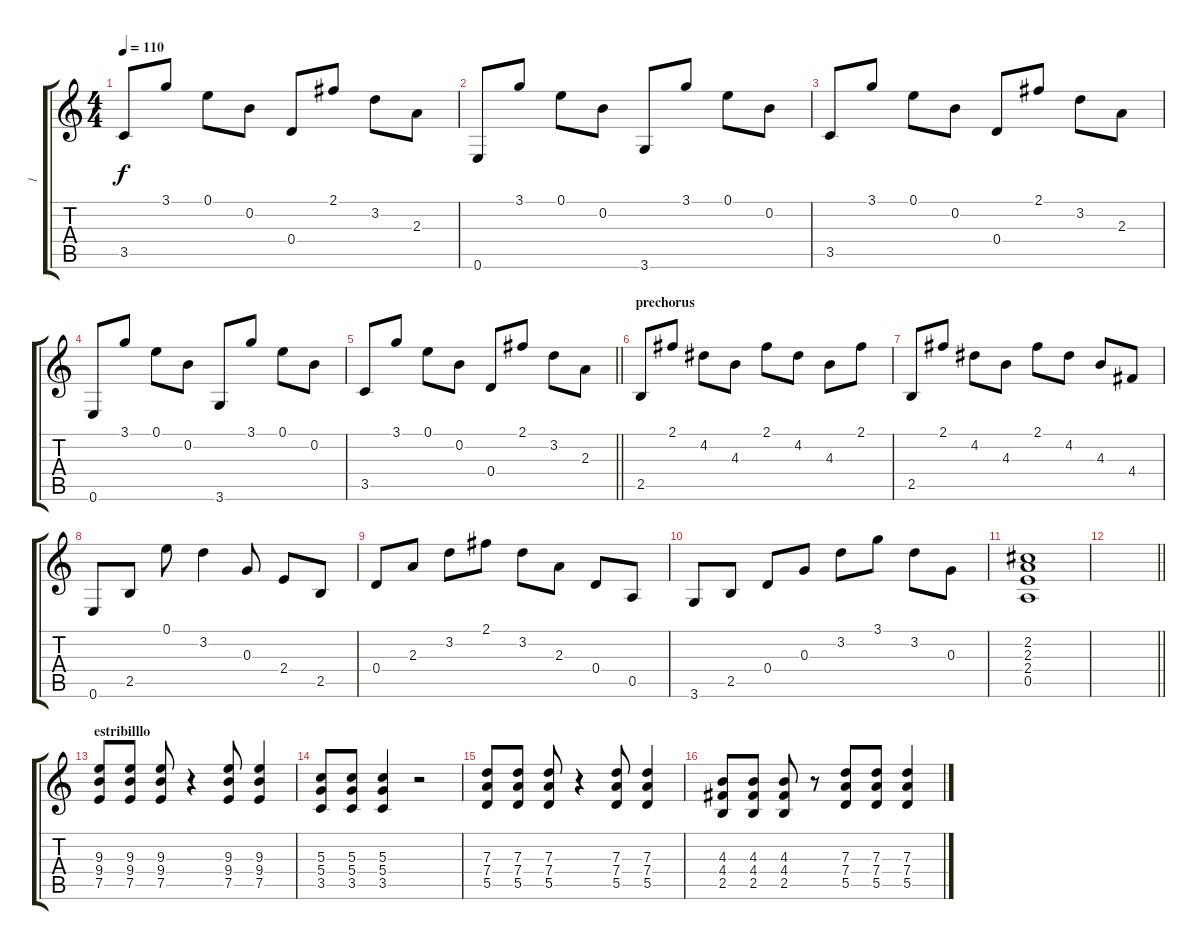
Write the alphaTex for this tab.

\track ("1" "1") {instrument electricguitarclean}
\staff {score tabs}
\tuning (E4 B3 G3 D3 A2 E2) {hide}
\ts (4 4)
\tempo 110
\clef g2
\ks c
3.5.8{dy f} 3.1.8 0.1.8 0.2.8 0.4.8 2.1.8 3.2.8 2.3.8 |
0.6.8 3.1.8 0.1.8 0.2.8 3.6.8 3.1.8 0.1.8 0.2.8 |
3.5.8 3.1.8 0.1.8 0.2.8 0.4.8 2.1.8 3.2.8 2.3.8 |
0.6.8 3.1.8 0.1.8 0.2.8 3.6.8 3.1.8 0.1.8 0.2.8 |
\barLineRight lightlight
3.5.8 3.1.8 0.1.8 0.2.8 0.4.8 2.1.8 3.2.8 2.3.8 |
\section ("" "prechorus")
2.5.8 2.1.8 4.2.8 4.3.8 2.1.8 4.2.8 4.3.8 2.1.8 |
2.5.8 2.1.8 4.2.8 4.3.8 2.1.8 4.2.8 4.3.8 4.4.8 |
0.6.8 2.5.8 0.1.8 3.2.4 0.3.8 2.4.8 2.5.8 |
0.4.8 2.3.8 3.2.8 2.1.8 3.2.8 2.3.8 0.4.8 0.5.8 |
3.6.8 2.5.8 0.4.8 0.3.8 3.2.8 3.1.8 3.2.8 0.3.8 |
(2.2 2.3 2.4 0.5).1 |
\barLineRight lightlight
|
\section ("" "estribilllo")
(9.3 9.4 7.5).8{instrument distortionguitar} (9.3 9.4 7.5).8 (9.3 9.4 7.5).8 r.4 (9.3 9.4 7.5).8 (9.3 9.4 7.5).4 |
(5.3 5.4 3.5).8 (5.3 5.4 3.5).8 (5.3 5.4 3.5).4 r.2 |
(7.3 7.4 5.5).8 (7.3 7.4 5.5).8 (7.3 7.4 5.5).8 r.4 (7.3 7.4 5.5).8 (7.3 7.4 5.5).4 |
(4.3 4.4 2.5).8 (4.3 4.4 2.5).8 (4.3 4.4 2.5).8 r.8 (7.3 7.4 5.5).8 (7.3 7.4 5.5).8 (7.3 7.4 5.5).4
